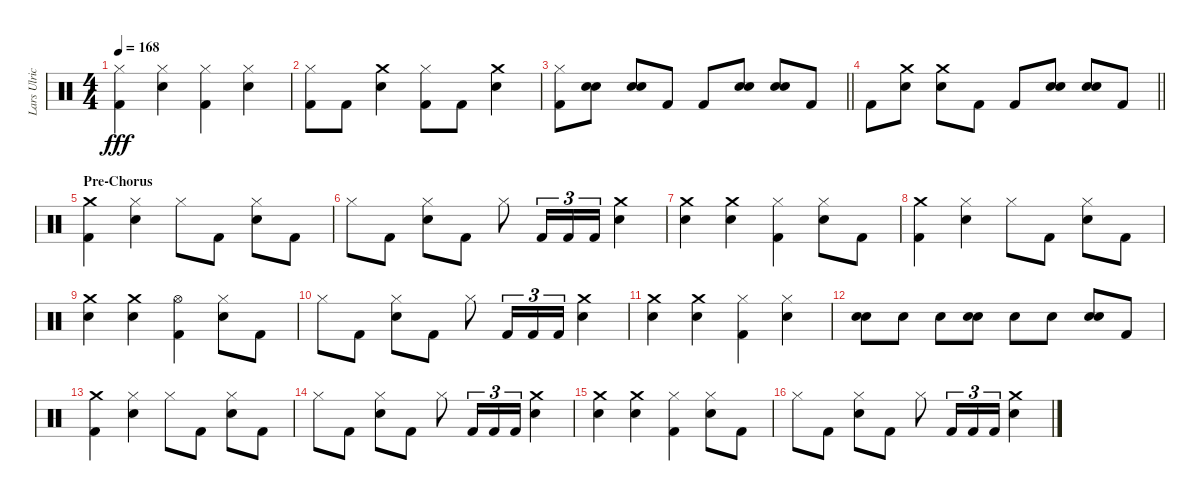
\track ("Lars Ulrich" "Lars Ulric") {instrument percussion}
\staff {score}
\articulation defaults
\ts (4 4)
\tempo 168
\clef neutral
\ks c
("Kick (hit) 2" "Hi-Hat (closed)").4{dy fff} ("Snare (hit) 2" "Hi-Hat (closed)").4 ("Kick (hit) 2" "Hi-Hat (closed)").4 ("Snare (hit) 2" "Hi-Hat (closed)").4 |
("Kick (hit) 2" "Hi-Hat (closed)").8 "Kick (hit) 2".8 ("Crash medium (hit)" "Snare (hit) 2").4 ("Kick (hit) 2" "Hi-Hat (closed)").8 "Kick (hit) 2".8 ("Crash medium (hit)" "Snare (hit) 2").4 |
\barLineRight lightlight
("Kick (hit) 2" "Hi-Hat (closed)").8 ("Snare (hit) 2" "Snare (hit) 2").8 ("Snare (hit) 2" "Snare (hit) 2").8 "Kick (hit) 2".8 "Kick (hit) 2".8 ("Snare (hit) 2" "Snare (hit) 2").8 ("Snare (hit) 2" "Snare (hit) 2").8 "Kick (hit) 2".8 |
\barLineRight lightlight "Kick (hit) 2".8
("Snare (hit) 2" "Crash medium (hit)").8 ("Snare (hit) 2" "Crash medium (hit)").8 "Kick (hit) 2".8 "Kick (hit) 2".8 ("Snare (hit) 2" "Snare (hit) 2").8 ("Snare (hit) 2" "Snare (hit) 2").8 "Kick (hit) 2".8 |
\section ("" "Pre-Chorus")
("Kick (hit) 2" "Crash medium (hit)").4 ("Hi-Hat (closed)" "Snare (hit) 2").4 "Hi-Hat (closed)".8 "Kick (hit) 2".8 ("Snare (hit) 2" "Hi-Hat (closed)").8 "Kick (hit) 2".8 |
"Hi-Hat (closed)".8 "Kick (hit) 2".8 ("Snare (hit) 2" "Hi-Hat (closed)").8 "Kick (hit) 2".8 "Hi-Hat (closed)".8 "Kick (hit) 2".16{tu (3 2)} "Kick (hit) 2".16{tu (3 2)} "Kick (hit) 2".16{tu (3 2)} ("Crash medium (hit)" "Snare (hit) 2").4 |
("Crash medium (hit)" "Snare (hit) 2").4 ("Crash medium (hit)" "Snare (hit) 2").4 ("Hi-Hat (closed)" "Kick (hit) 2").4 ("Snare (hit) 2" "Hi-Hat (closed)").8 "Kick (hit) 2".8 |
("Kick (hit) 2" "Crash medium (hit)").4 ("Hi-Hat (closed)" "Snare (hit) 2").4 "Hi-Hat (closed)".8 "Kick (hit) 2".8 ("Snare (hit) 2" "Hi-Hat (closed)").8 "Kick (hit) 2".8 |
("Crash medium (hit)" "Snare (hit) 2").4 ("Crash medium (hit)" "Snare (hit) 2").4 ("Hi-Hat (open)" "Kick (hit) 2").4 ("Snare (hit) 2" "Hi-Hat (closed)").8 "Kick (hit) 2".8 |
"Hi-Hat (closed)".8 "Kick (hit) 2".8 ("Snare (hit) 2" "Hi-Hat (closed)").8 "Kick (hit) 2".8 "Hi-Hat (closed)".8 "Kick (hit) 2".16{tu (3 2)} "Kick (hit) 2".16{tu (3 2)} "Kick (hit) 2".16{tu (3 2)} ("Crash medium (hit)" "Snare (hit) 2").4 |
("Snare (hit) 2" "Crash medium (hit)").4 ("Snare (hit) 2" "Crash medium (hit)").4 ("Kick (hit) 2" "Hi-Hat (closed)").4 ("Hi-Hat (closed)" "Snare (hit) 2").4 |
("Snare (hit) 2" "Snare (hit) 2").8 "Snare (hit) 2".8 "Snare (hit) 2".8 ("Snare (hit) 2" "Snare (hit) 2").8 "Snare (hit) 2".8 "Snare (hit) 2".8 ("Snare (hit) 2" "Snare (hit) 2").8 "Kick (hit) 2".8 |
("Kick (hit) 2" "Crash medium (hit)").4 ("Hi-Hat (closed)" "Snare (hit) 2").4 "Hi-Hat (closed)".8 "Kick (hit) 2".8 ("Snare (hit) 2" "Hi-Hat (closed)").8 "Kick (hit) 2".8 |
"Hi-Hat (closed)".8 "Kick (hit) 2".8 ("Snare (hit) 2" "Hi-Hat (closed)").8 "Kick (hit) 2".8 "Hi-Hat (closed)".8 "Kick (hit) 2".16{tu (3 2)} "Kick (hit) 2".16{tu (3 2)} "Kick (hit) 2".16{tu (3 2)} ("Crash medium (hit)" "Snare (hit) 2").4 |
("Crash medium (hit)" "Snare (hit) 2").4 ("Crash medium (hit)" "Snare (hit) 2").4 ("Hi-Hat (closed)" "Kick (hit) 2").4 ("Snare (hit) 2" "Hi-Hat (closed)").8 "Kick (hit) 2".8 |
"Hi-Hat (closed)".8 "Kick (hit) 2".8 ("Snare (hit) 2" "Hi-Hat (closed)").8 "Kick (hit) 2".8 "Hi-Hat (closed)".8 "Kick (hit) 2".16{tu (3 2)} "Kick (hit) 2".16{tu (3 2)} "Kick (hit) 2".16{tu (3 2)} ("Crash medium (hit)" "Snare (hit) 2").4
